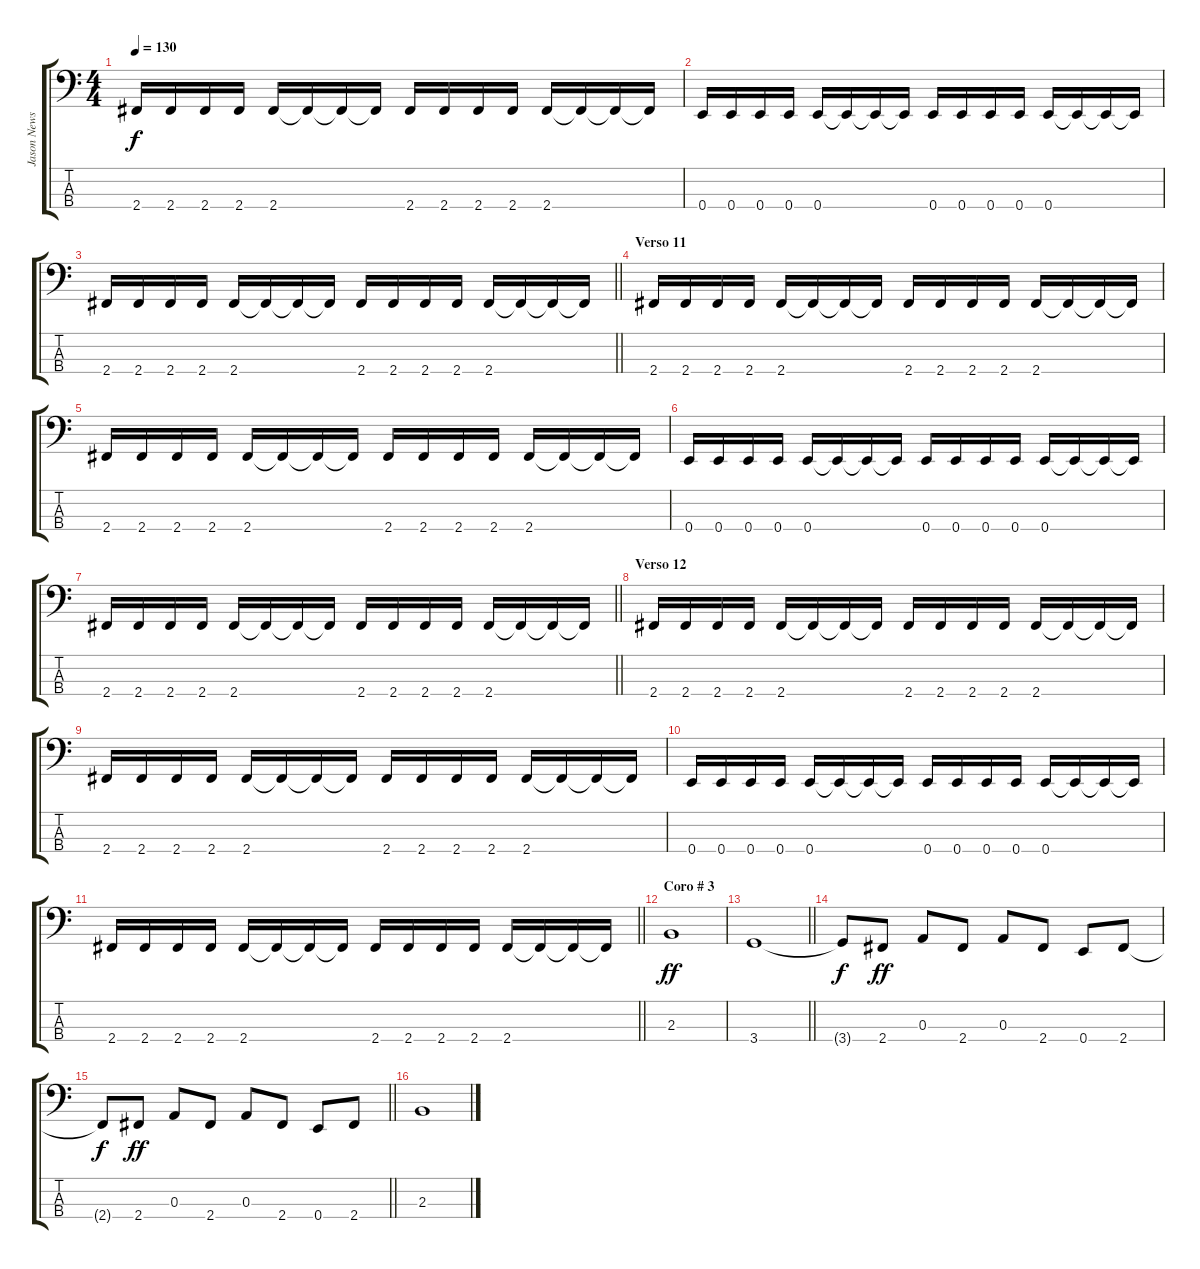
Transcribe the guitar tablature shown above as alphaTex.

\track ("Jason Newsted" "Jason News") {instrument slapbass1}
\staff {score tabs}
\tuning (G2 D2 A1 E1) {hide}
\ts (4 4)
\tempo 130
\clef f4
\ks c
2.4.16{dy f} 2.4.16 2.4.16 2.4.16 2.4.16 2.4{t}.16 2.4{t}.16 2.4{t}.16 2.4.16 2.4.16 2.4.16 2.4.16 2.4.16 2.4{t}.16 2.4{t}.16 2.4{t}.16 |
0.4.16 0.4.16 0.4.16 0.4.16 0.4.16 0.4{t}.16 0.4{t}.16 0.4{t}.16 0.4.16 0.4.16 0.4.16 0.4.16 0.4.16 0.4{t}.16 0.4{t}.16 0.4{t}.16 |
\barLineRight lightlight
2.4.16 2.4.16 2.4.16 2.4.16 2.4.16 2.4{t}.16 2.4{t}.16 2.4{t}.16 2.4.16 2.4.16 2.4.16 2.4.16 2.4.16 2.4{t}.16 2.4{t}.16 2.4{t}.16 |
\section ("" "Verso 11")
2.4.16 2.4.16 2.4.16 2.4.16 2.4.16 2.4{t}.16 2.4{t}.16 2.4{t}.16 2.4.16 2.4.16 2.4.16 2.4.16 2.4.16 2.4{t}.16 2.4{t}.16 2.4{t}.16 |
2.4.16 2.4.16 2.4.16 2.4.16 2.4.16 2.4{t}.16 2.4{t}.16 2.4{t}.16 2.4.16 2.4.16 2.4.16 2.4.16 2.4.16 2.4{t}.16 2.4{t}.16 2.4{t}.16 |
0.4.16 0.4.16 0.4.16 0.4.16 0.4.16 0.4{t}.16 0.4{t}.16 0.4{t}.16 0.4.16 0.4.16 0.4.16 0.4.16 0.4.16 0.4{t}.16 0.4{t}.16 0.4{t}.16 |
\barLineRight lightlight
2.4.16 2.4.16 2.4.16 2.4.16 2.4.16 2.4{t}.16 2.4{t}.16 2.4{t}.16 2.4.16 2.4.16 2.4.16 2.4.16 2.4.16 2.4{t}.16 2.4{t}.16 2.4{t}.16 |
\section ("" "Verso 12")
2.4.16 2.4.16 2.4.16 2.4.16 2.4.16 2.4{t}.16 2.4{t}.16 2.4{t}.16 2.4.16 2.4.16 2.4.16 2.4.16 2.4.16 2.4{t}.16 2.4{t}.16 2.4{t}.16 |
2.4.16 2.4.16 2.4.16 2.4.16 2.4.16 2.4{t}.16 2.4{t}.16 2.4{t}.16 2.4.16 2.4.16 2.4.16 2.4.16 2.4.16 2.4{t}.16 2.4{t}.16 2.4{t}.16 |
0.4.16 0.4.16 0.4.16 0.4.16 0.4.16 0.4{t}.16 0.4{t}.16 0.4{t}.16 0.4.16 0.4.16 0.4.16 0.4.16 0.4.16 0.4{t}.16 0.4{t}.16 0.4{t}.16 |
\barLineRight lightlight
2.4.16 2.4.16 2.4.16 2.4.16 2.4.16 2.4{t}.16 2.4{t}.16 2.4{t}.16 2.4.16 2.4.16 2.4.16 2.4.16 2.4.16 2.4{t}.16 2.4{t}.16 2.4{t}.16 |
\section ("" "Coro # 3")
2.3.1{dy ff} |
\barLineRight lightlight
3.4.1 |
3.4{t}.8{dy f} 2.4.8{dy ff} 0.3.8 2.4.8 0.3.8 2.4.8 0.4.8 2.4.8 |
\barLineRight lightlight
2.4{t}.8{dy f} 2.4.8{dy ff} 0.3.8 2.4.8 0.3.8 2.4.8 0.4.8 2.4.8 |
2.3.1
